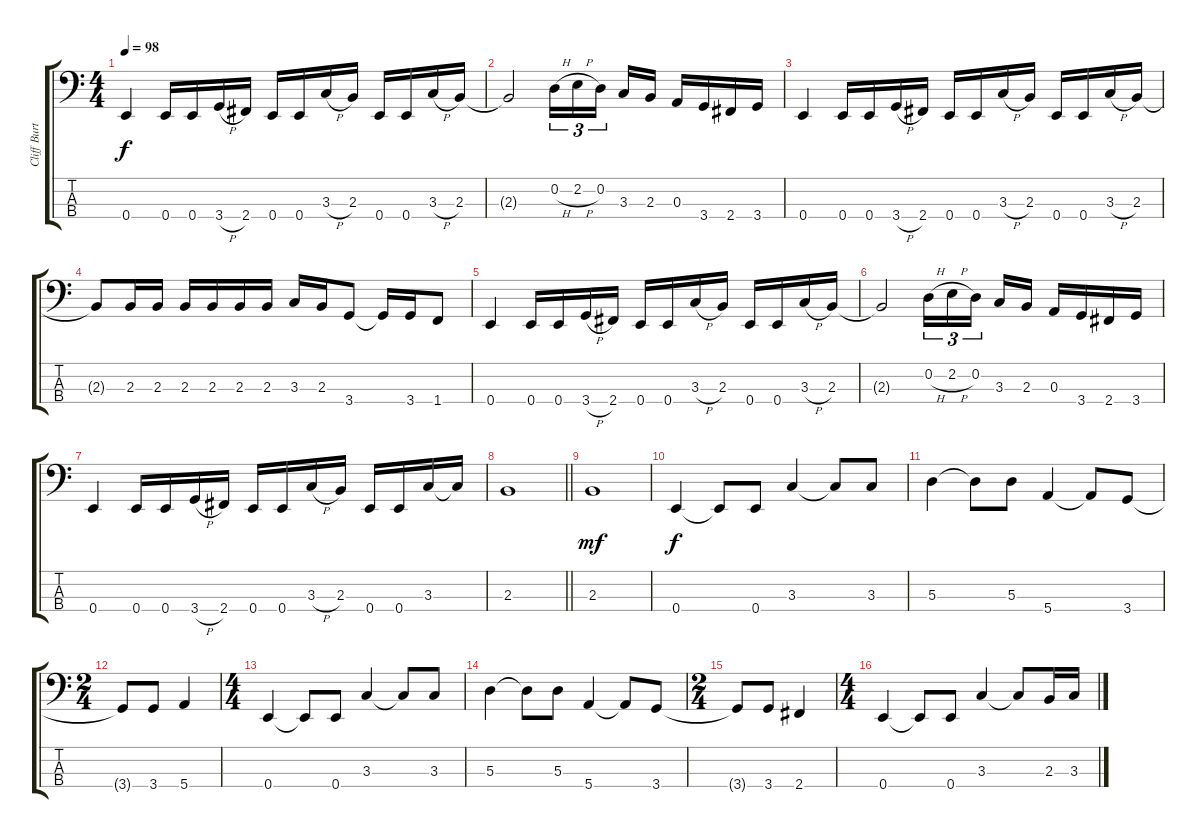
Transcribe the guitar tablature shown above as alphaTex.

\track ("Cliff Burton" "Cliff Burt") {instrument electricbassfinger}
\staff {score tabs}
\tuning (G2 D2 A1 E1) {hide}
\ts (4 4)
\tempo 98
\clef f4
\ks c
0.4.4{dy f} 0.4.16 0.4.16 3.4{h}.16 2.4.16 0.4.16 0.4.16 3.3{h}.16 2.3.16 0.4.16 0.4.16 3.3{h}.16 2.3.16 |
2.3{t}.2 0.2{h}.16{tu (3 2)} 2.2{h}.16{tu (3 2)} 0.2.16{tu (3 2) beam splitsecondary} 3.3.16 2.3.16 0.3.16 3.4.16 2.4.16 3.4.16 |
0.4.4 0.4.16 0.4.16 3.4{h}.16 2.4.16 0.4.16 0.4.16 3.3{h}.16 2.3.16 0.4.16 0.4.16 3.3{h}.16 2.3.16 |
2.3{t}.8 2.3.16 2.3.16 2.3.16 2.3.16 2.3.16 2.3.16 3.3.16 2.3.16 3.4.8 3.4{t}.16 3.4.16 1.4.8 |
0.4.4 0.4.16 0.4.16 3.4{h}.16 2.4.16 0.4.16 0.4.16 3.3{h}.16 2.3.16 0.4.16 0.4.16 3.3{h}.16 2.3.16 |
2.3{t}.2 0.2{h}.16{tu (3 2)} 2.2{h}.16{tu (3 2)} 0.2.16{tu (3 2) beam splitsecondary} 3.3.16 2.3.16 0.3.16 3.4.16 2.4.16 3.4.16 |
0.4.4 0.4.16 0.4.16 3.4{h}.16 2.4.16 0.4.16 0.4.16 3.3{h}.16 2.3.16 0.4.16 0.4.16 3.3.16 3.3{t}.16 |
\barLineRight lightlight
2.3.1 |
2.3.1{dy mf} |
0.4.4{dy f} 0.4{t}.8 0.4.8 3.3.4 3.3{t}.8 3.3.8 |
5.3.4 5.3{t}.8 5.3.8 5.4.4 5.4{t}.8 3.4.8 |
\ts (2 4)
3.4{t}.8 3.4.8 5.4.4 |
\ts (4 4)
0.4.4 0.4{t}.8 0.4.8 3.3.4 3.3{t}.8 3.3.8 |
5.3.4 5.3{t}.8 5.3.8 5.4.4 5.4{t}.8 3.4.8 |
\ts (2 4)
3.4{t}.8 3.4.8 2.4.4 |
\ts (4 4)
0.4.4 0.4{t}.8 0.4.8 3.3.4 3.3{t}.8 2.3.16 3.3.16
